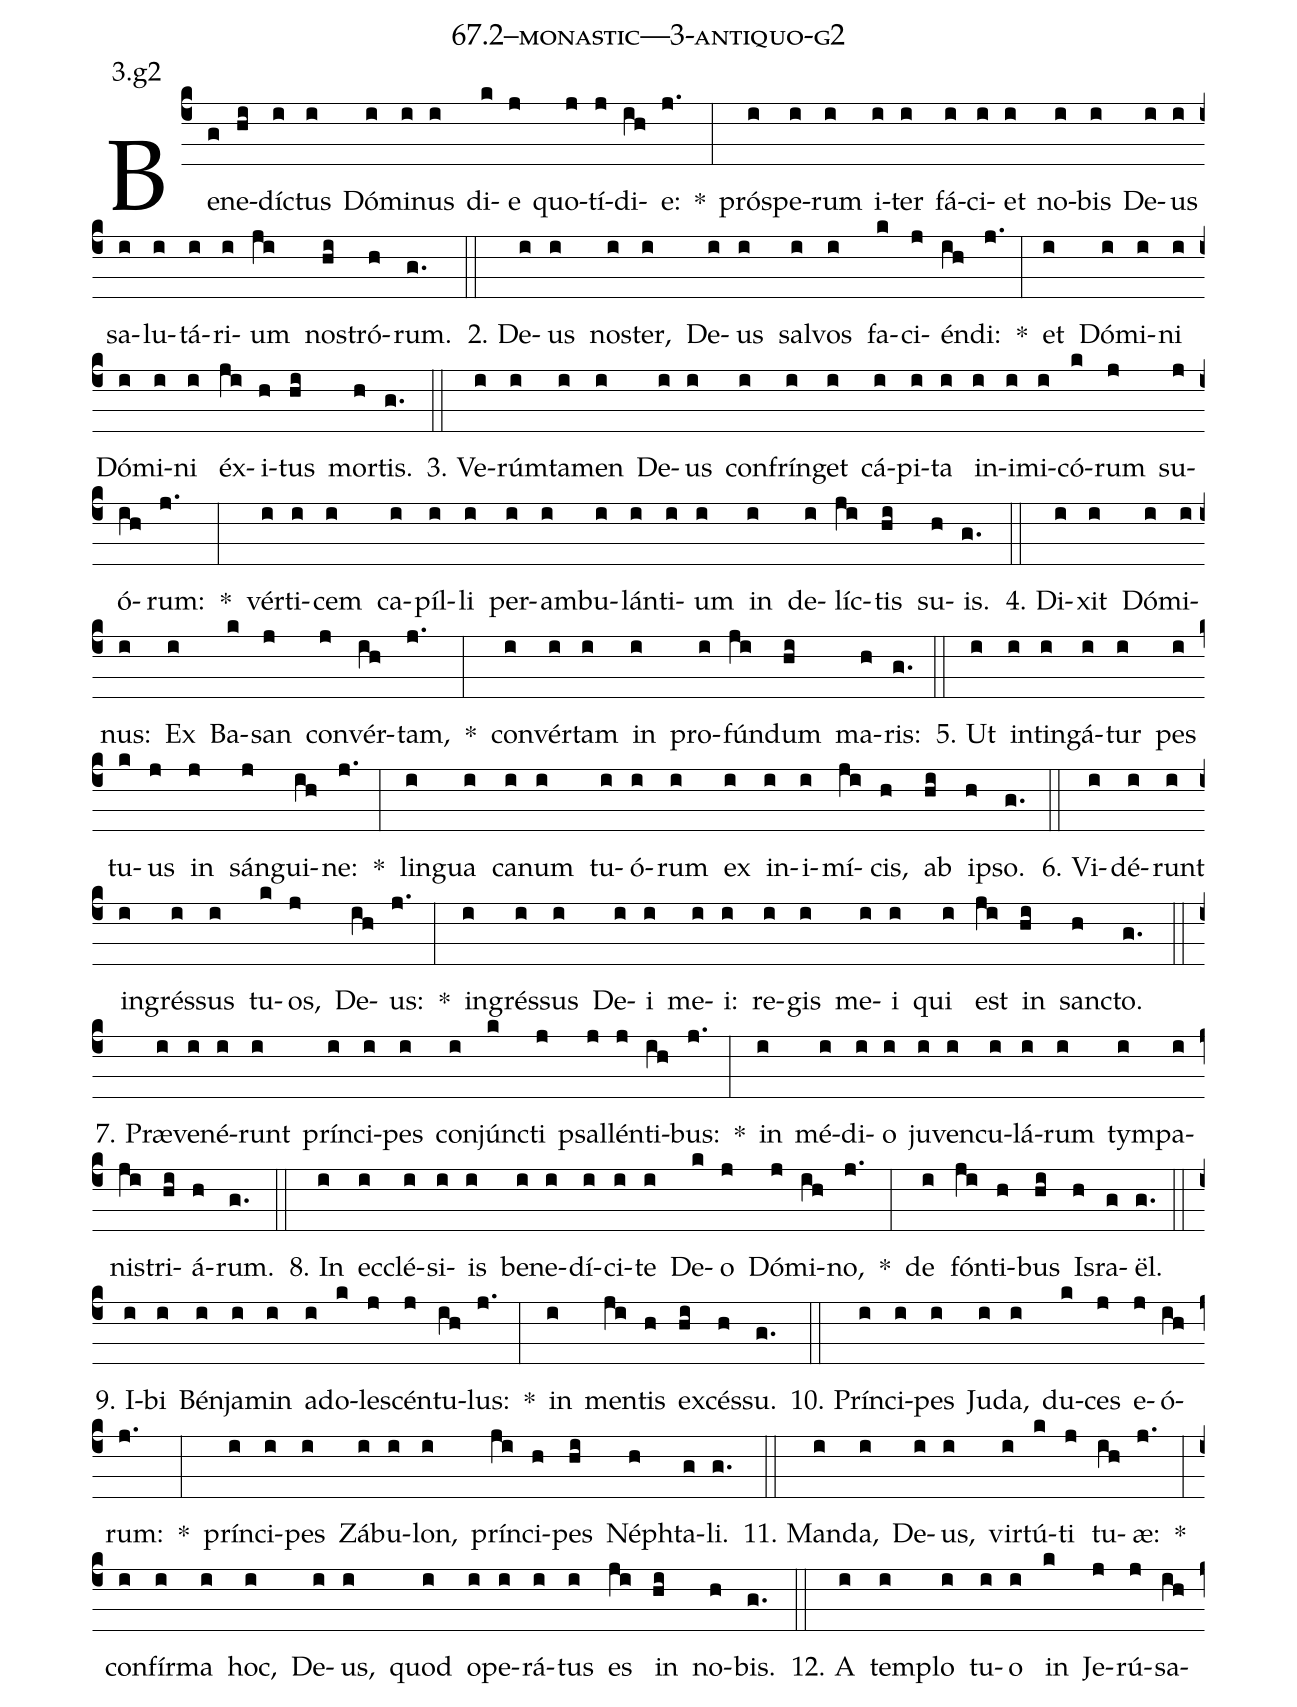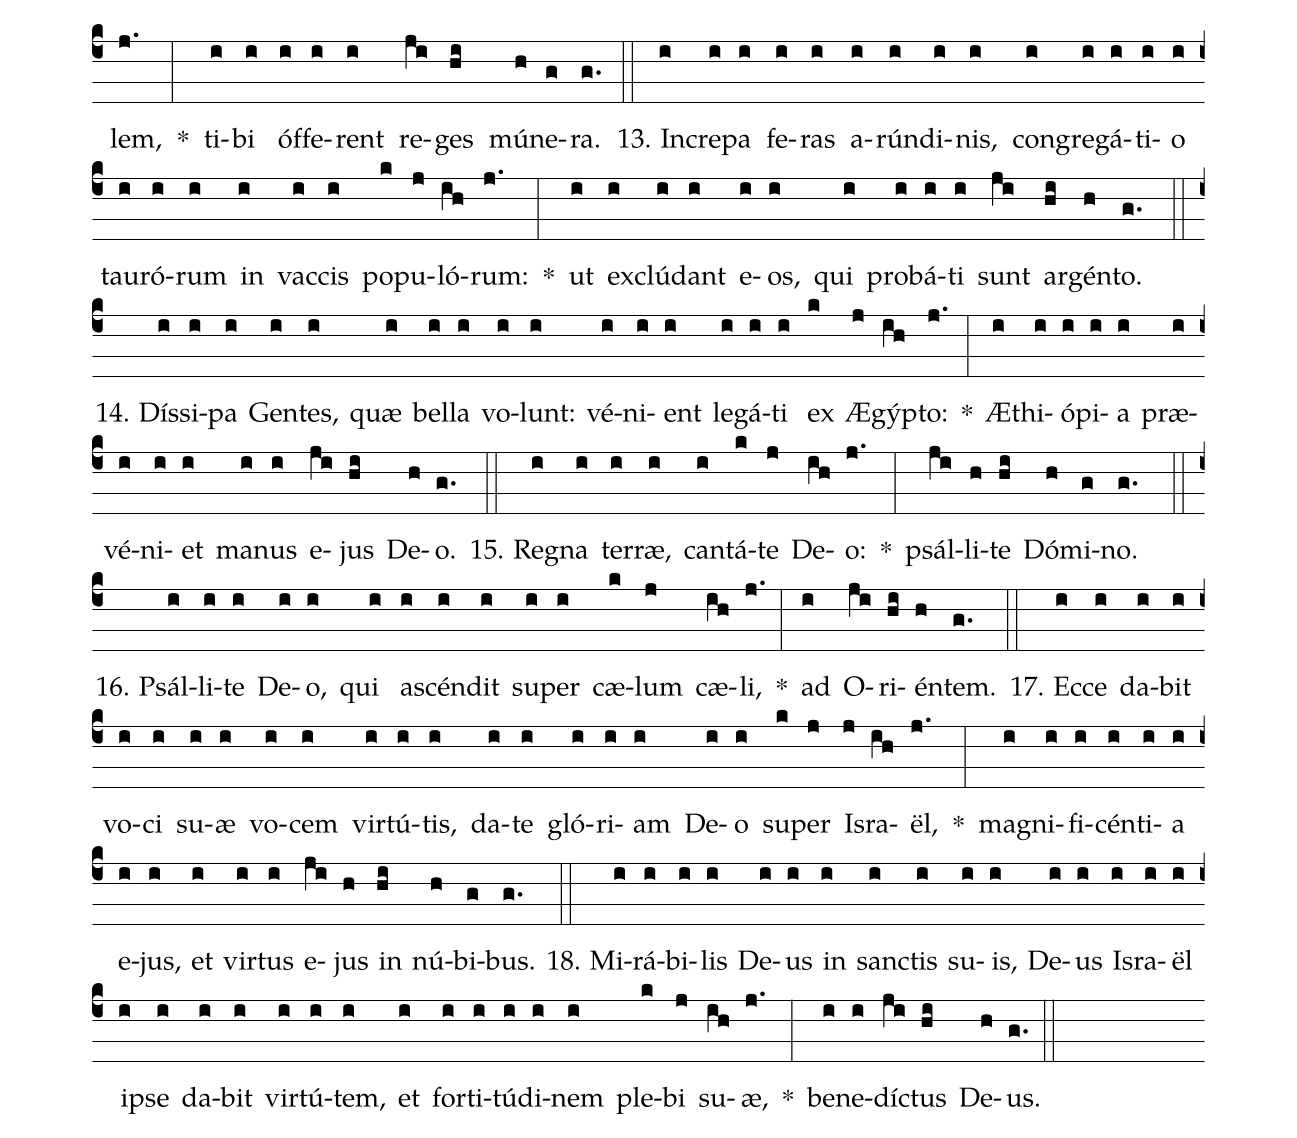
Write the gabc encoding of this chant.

name: 67.2--monastic---3-antiquo-g2;
annotation: 3.g2;
%%
(c4)Be(g)ne(hi)díc(i)tus(i) Dó(i)mi(i)nus(i) di(k)e(j) quo(j)tí(j)di(ih)e:(j.) *(:) pró(i)spe(i)rum(i) i(i)ter(i) fá(i)ci(i)et(i) no(i)bis(i) De(i)us(i) sa(i)lu(i)tá(i)ri(i)um(ji) nos(hi)tró(h)rum.(g.) (::)
2. De(i)us(i) nos(i)ter,(i) De(i)us(i) sal(i)vos(i) fa(k)ci(j)én(ih)di:(j.) *(:) et(i) Dó(i)mi(i)ni(i) Dó(i)mi(i)ni(i) éx(ji)i(h)tus(hi) mor(h)tis.(g.) (::)
3. Ve(i)rúm(i)ta(i)men(i) De(i)us(i) con(i)frín(i)get(i) cá(i)pi(i)ta(i) in(i)i(i)mi(i)có(k)rum(j) su(j)ó(ih)rum:(j.) *(:) vér(i)ti(i)cem(i) ca(i)píl(i)li(i) per(i)am(i)bu(i)lán(i)ti(i)um(i) in(i) de(i)líc(ji)tis(hi) su(h)is.(g.) (::)
4. Di(i)xit(i) Dó(i)mi(i)nus:(i) Ex(i) Ba(k)san(j) con(j)vér(ih)tam,(j.) *(:) con(i)vér(i)tam(i) in(i) pro(i)fún(ji)dum(hi) ma(h)ris:(g.) (::)
5. Ut(i) in(i)tin(i)gá(i)tur(i) pes(i) tu(k)us(j) in(j) sán(j)gui(ih)ne:(j.) *(:) lin(i)gua(i) ca(i)num(i) tu(i)ó(i)rum(i) ex(i) in(i)i(i)mí(ji)cis,(h) ab(hi) ip(h)so.(g.) (::)
6. Vi(i)dé(i)runt(i) in(i)grés(i)sus(i) tu(k)os,(j) De(ih)us:(j.) *(:) in(i)grés(i)sus(i) De(i)i(i) me(i)i:(i) re(i)gis(i) me(i)i(i) qui(i) est(ji) in(hi) sanc(h)to.(g.) (::)
7. Præ(i)ve(i)né(i)runt(i) prín(i)ci(i)pes(i) con(i)júnc(k)ti(j) psal(j)lén(j)ti(ih)bus:(j.) *(:) in(i) mé(i)di(i)o(i) ju(i)ven(i)cu(i)lá(i)rum(i) tym(i)pa(i)nis(ji)tri(hi)á(h)rum.(g.) (::)
8. In(i) ec(i)clé(i)si(i)is(i) be(i)ne(i)dí(i)ci(i)te(i) De(k)o(j) Dó(j)mi(ih)no,(j.) *(:) de(i) fón(ji)ti(h)bus(hi) Is(h)ra(g)ël.(g.) (::)
9. I(i)bi(i) Bén(i)ja(i)min(i) ad(i)o(k)le(j)scén(j)tu(ih)lus:(j.) *(:) in(i) men(ji)tis(h) ex(hi)cés(h)su.(g.) (::)
10. Prín(i)ci(i)pes(i) Ju(i)da,(i) du(k)ces(j) e(j)ó(ih)rum:(j.) *(:) prín(i)ci(i)pes(i) Zá(i)bu(i)lon,(i) prín(ji)ci(h)pes(hi) Néph(h)ta(g)li.(g.) (::)
11. Man(i)da,(i) De(i)us,(i) vir(i)tú(k)ti(j) tu(ih)æ:(j.) *(:) con(i)fír(i)ma(i) hoc,(i) De(i)us,(i) quod(i) o(i)pe(i)rá(i)tus(i) es(ji) in(hi) no(h)bis.(g.) (::)
12. A(i) tem(i)plo(i) tu(i)o(i) in(k) Je(j)rú(j)sa(ih)lem,(j.) *(:) ti(i)bi(i) óf(i)fe(i)rent(i) re(ji)ges(hi) mú(h)ne(g)ra.(g.) (::)
13. In(i)cre(i)pa(i) fe(i)ras(i) a(i)rún(i)di(i)nis,(i) con(i)gre(i)gá(i)ti(i)o(i) tau(i)ró(i)rum(i) in(i) vac(i)cis(i) po(k)pu(j)ló(ih)rum:(j.) *(:) ut(i) ex(i)clú(i)dant(i) e(i)os,(i) qui(i) pro(i)bá(i)ti(i) sunt(ji) ar(hi)gén(h)to.(g.) (::)
14. Dís(i)si(i)pa(i) Gen(i)tes,(i) quæ(i) bel(i)la(i) vo(i)lunt:(i) vé(i)ni(i)ent(i) le(i)gá(i)ti(i) ex(k) Æ(j)gýp(ih)to:(j.) *(:) Æ(i)thi(i)ó(i)pi(i)a(i) præ(i)vé(i)ni(i)et(i) ma(i)nus(i) e(ji)jus(hi) De(h)o.(g.) (::)
15. Re(i)gna(i) ter(i)ræ,(i) can(i)tá(k)te(j) De(ih)o:(j.) *(:) psál(ji)li(h)te(hi) Dó(h)mi(g)no.(g.) (::)
16. Psál(i)li(i)te(i) De(i)o,(i) qui(i) a(i)scén(i)dit(i) su(i)per(i) cæ(k)lum(j) cæ(ih)li,(j.) *(:) ad(i) O(ji)ri(hi)én(h)tem.(g.) (::)
17. Ec(i)ce(i) da(i)bit(i) vo(i)ci(i) su(i)æ(i) vo(i)cem(i) vir(i)tú(i)tis,(i) da(i)te(i) gló(i)ri(i)am(i) De(i)o(i) su(k)per(j) Is(j)ra(ih)ël,(j.) *(:) ma(i)gni(i)fi(i)cén(i)ti(i)a(i) e(i)jus,(i) et(i) vir(i)tus(i) e(ji)jus(h) in(hi) nú(h)bi(g)bus.(g.) (::)
18. Mi(i)rá(i)bi(i)lis(i) De(i)us(i) in(i) sanc(i)tis(i) su(i)is,(i) De(i)us(i) Is(i)ra(i)ël(i) ip(i)se(i) da(i)bit(i) vir(i)tú(i)tem,(i) et(i) for(i)ti(i)tú(i)di(i)nem(i) ple(k)bi(j) su(ih)æ,(j.) *(:) be(i)ne(i)díc(ji)tus(hi) De(h)us.(g.) (::)
